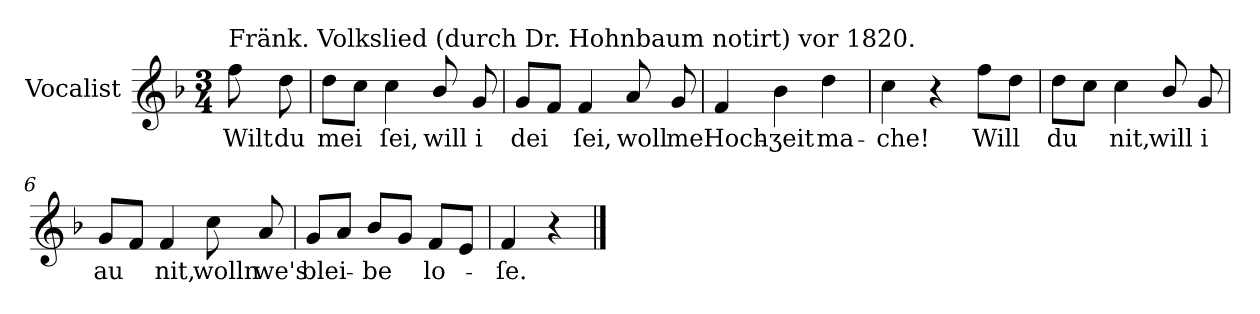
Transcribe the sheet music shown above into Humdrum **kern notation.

**kern	**text
*part1	*part1
*staff1	*staff1
*I"Vocalist	*
*k[b-]	*
*F:	*
*M3/4	*
=	=
!LO:TX:a:t=Fränk. Volkslied (durch Dr. Hohnbaum notirt) vor 1820.	!
8ff	Wilt
8dd	du
=1	=1
8ddL	mei
8ccJ	.
4cc	ſei,
8b-/	will
8g	i
=2	=2
8gL	dei
8fJ	.
4f	ſei,
8a	woll
8g	me
=3	=3
4f	Hoch-
4b-	-ʒeit
4dd	ma-
=4	=4
4cc	-che!
4r	.
8ffL	Will
8ddJ	.
=5	=5
8ddL	du
8ccJ	.
4cc	nit,
8b-/	will
8g	i
=6	=6
8gL	au
8fJ	.
4f	nit,
8cc	wolln
8a	we's
=7	=7
8gL	blei-
8aJ	.
8b-L	-be
8gJ	.
8fL	lo-
8eJ	.
=8	=8
4f	-ſe.
4r	.
==	==
*-	*-
